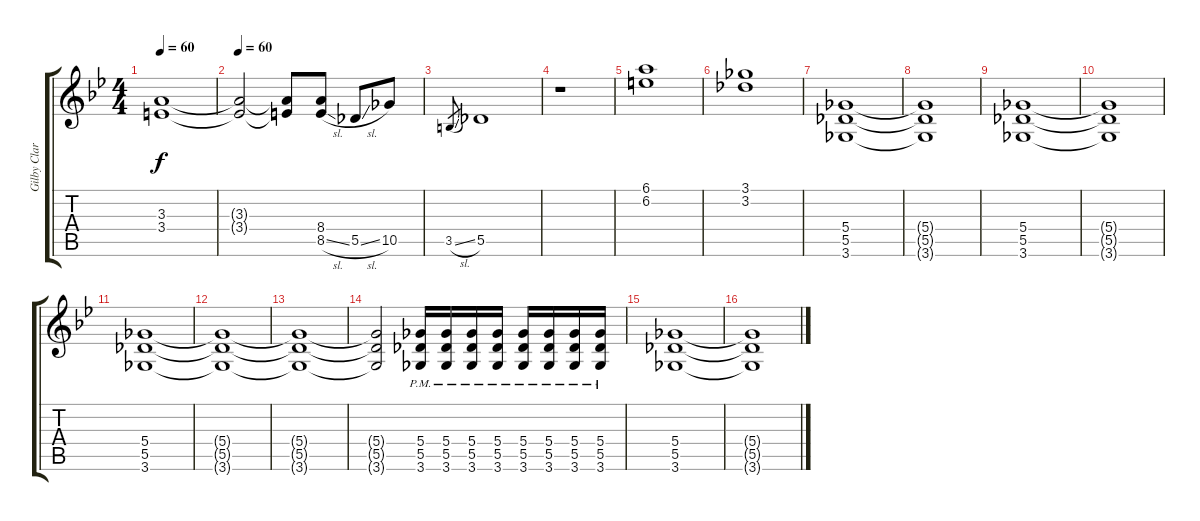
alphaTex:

\track ("Gilby Clarke - Rhytm Guitar" "Gilby Clar") {instrument overdrivenguitar}
\staff {score tabs}
\tuning (Eb4 Bb3 Gb3 Db3 Ab2 Eb2) {hide}
\ts (4 4)
\tempo 60
\clef g2
\ks bb
(3.3{t} 3.4{t}).1{dy f} |
\tempo 60
(3.3{t} 3.4{t}).2 (3.3{t} 3.4{t}).8 (8.4 8.5{sl}).8 5.5{sl}.8 10.5.8 |
3.5{sl}.8{gr} 5.5.1 |
r.1 |
(6.1 6.2).1 |
(3.1 3.2).1 |
(5.4 5.5 3.6).1 |
(5.4{t} 5.5{t} 3.6{t}).1 |
(5.4 5.5 3.6).1 |
(5.4{t} 5.5{t} 3.6{t}).1 |
(5.4 5.5 3.6).1 |
(5.4{t} 5.5{t} 3.6{t}).1 |
(5.4{t} 5.5{t} 3.6{t}).1 |
(5.4{t} 5.5{t} 3.6{t}).2 (5.4{pm} 5.5{pm} 3.6{pm}).16 (5.4{pm} 5.5{pm} 3.6{pm}).16 (5.4{pm} 5.5{pm} 3.6{pm}).16 (5.4{pm} 5.5{pm} 3.6{pm}).16 (5.4{pm} 5.5{pm} 3.6{pm}).16 (5.4{pm} 5.5{pm} 3.6{pm}).16 (5.4{pm} 5.5{pm} 3.6{pm}).16 (5.4{pm} 5.5{pm} 3.6{pm}).16 |
(5.4 5.5 3.6).1 |
(5.4{t} 5.5{t} 3.6{t}).1
